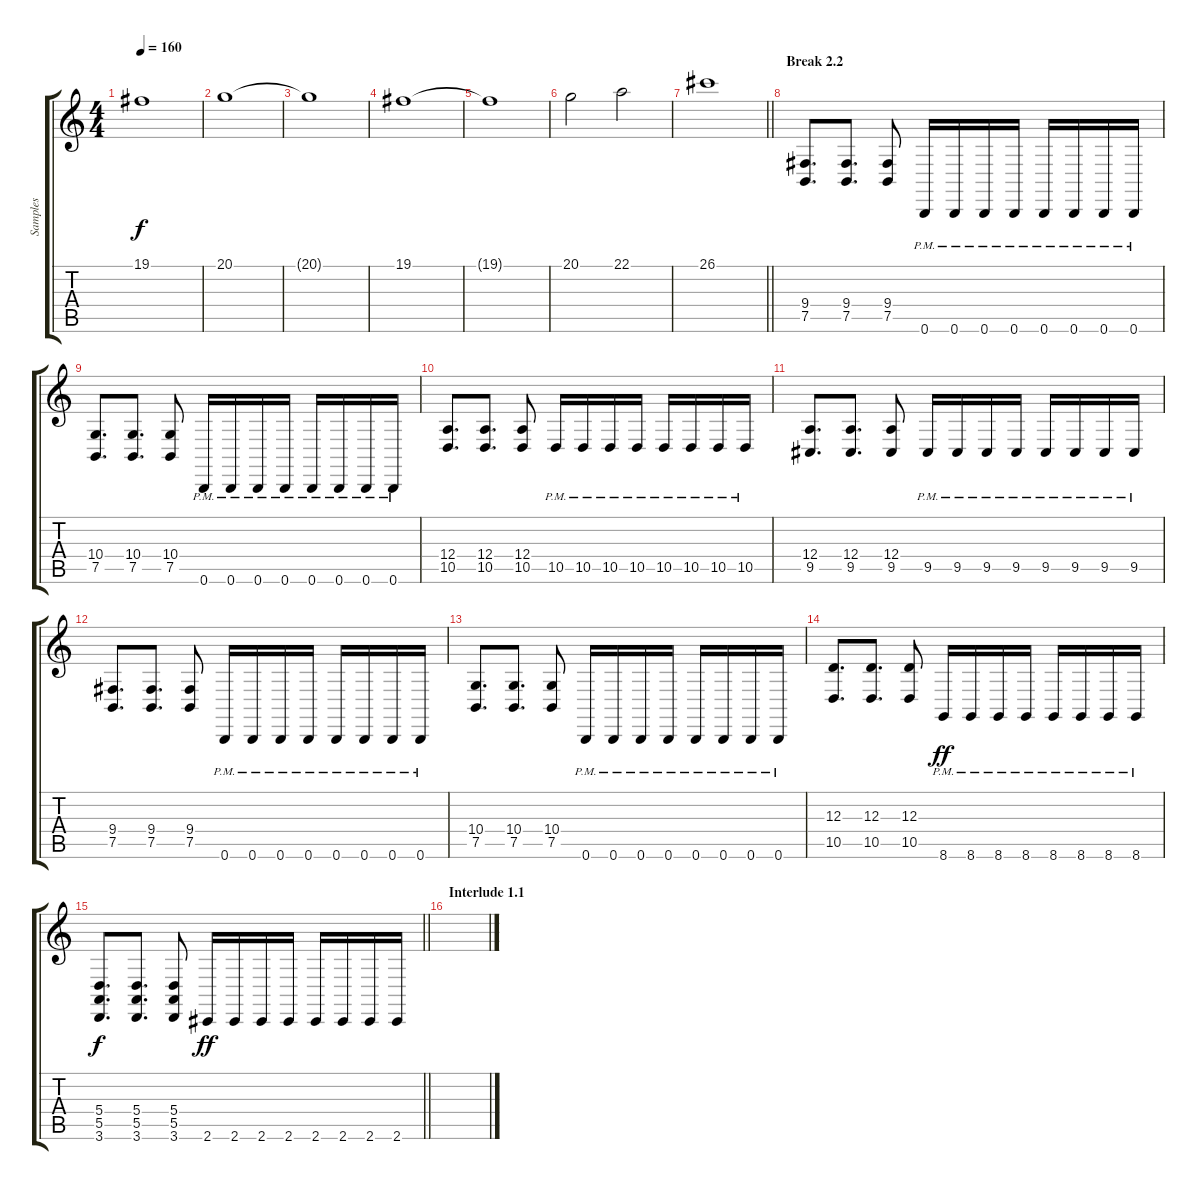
\track ("Samples" "Samples") {instrument stringensemble1}
\staff {score tabs}
\tuning (B3 Gb3 D3 A2 E2 B1) {hide}
\ts (4 4)
\tempo 160
\clef g2
\ks c
19.1{t}.1{dy f} |
20.1.1 |
20.1{t}.1 |
19.1.1 |
19.1{t}.1 |
20.1.2 22.1.2 |
\barLineRight lightlight
26.1.1 |
\section ("" "Break 2.2")
(9.4 7.5).8{d volume 13 instrument distortionguitar} (9.4 7.5).8{d} (9.4 7.5).8 0.6{pm}.16 0.6{pm}.16 0.6{pm}.16 0.6{pm}.16 0.6{pm}.16 0.6{pm}.16 0.6{pm}.16 0.6{pm}.16 |
(10.4 7.5).8{d} (10.4 7.5).8{d} (10.4 7.5).8 0.6{pm}.16 0.6{pm}.16 0.6{pm}.16 0.6{pm}.16 0.6{pm}.16 0.6{pm}.16 0.6{pm}.16 0.6{pm}.16 |
(12.4 10.5).8{d} (12.4 10.5).8{d} (12.4 10.5).8 10.5{pm}.16 10.5{pm}.16 10.5{pm}.16 10.5{pm}.16 10.5{pm}.16 10.5{pm}.16 10.5{pm}.16 10.5{pm}.16 |
(12.4 9.5).8{d} (12.4 9.5).8{d} (12.4 9.5).8 9.5{pm}.16 9.5{pm}.16 9.5{pm}.16 9.5{pm}.16 9.5{pm}.16 9.5{pm}.16 9.5{pm}.16 9.5{pm}.16 |
(9.4 7.5).8{d} (9.4 7.5).8{d} (9.4 7.5).8 0.6{pm}.16 0.6{pm}.16 0.6{pm}.16 0.6{pm}.16 0.6{pm}.16 0.6{pm}.16 0.6{pm}.16 0.6{pm}.16 |
(10.4 7.5).8{d} (10.4 7.5).8{d} (10.4 7.5).8 0.6{pm}.16 0.6{pm}.16 0.6{pm}.16 0.6{pm}.16 0.6{pm}.16 0.6{pm}.16 0.6{pm}.16 0.6{pm}.16 |
(12.3 10.5).8{d} (12.3 10.5).8{d} (12.3 10.5).8 8.6{pm}.16{dy ff} 8.6{pm}.16 8.6{pm}.16 8.6{pm}.16 8.6{pm}.16 8.6{pm}.16 8.6{pm}.16 8.6{pm}.16 |
\barLineRight lightlight
(5.4 5.5 3.6).8{d dy f} (5.4 5.5 3.6).8{d} (5.4 5.5 3.6).8 2.6.16{dy ff} 2.6.16 2.6.16 2.6.16 2.6.16 2.6.16 2.6.16 2.6.16 |
\section ("" "Interlude 1.1")
